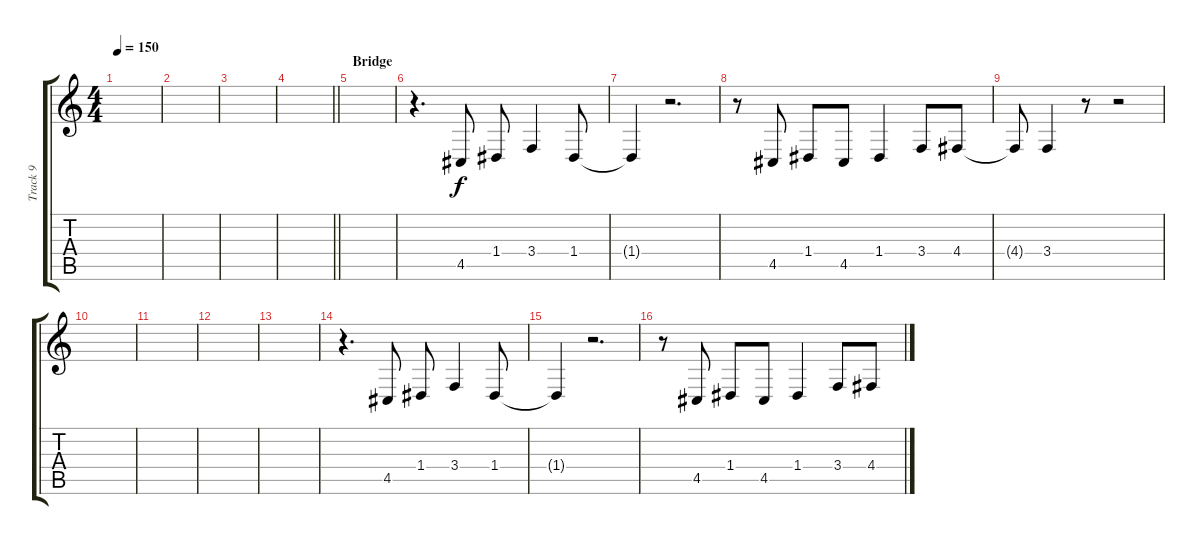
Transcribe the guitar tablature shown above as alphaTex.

\track ("Track 9" "Track 9") {instrument lead2sawtooth}
\staff {score tabs}
\tuning (E4 B3 G3 D3 A2 E2) {hide}
\ts (4 4)
\tempo 150
\clef g2
\ks c
|
|
|
\barLineRight lightlight
|
\section ("" "Bridge")
|
r.4{d} 4.5.8 1.4.8 3.4.4 1.4.8 |
1.4{t}.4 r.2{d} |
r.8 4.5.8 1.4.8 4.5.8 1.4.4 3.4.8 4.4.8 |
4.4{t}.8 3.4.4 r.8 r.2 |
|
|
|
|
r.4{d} 4.5.8 1.4.8 3.4.4 1.4.8 |
1.4{t}.4 r.2{d} |
r.8 4.5.8 1.4.8 4.5.8 1.4.4 3.4.8 4.4.8
